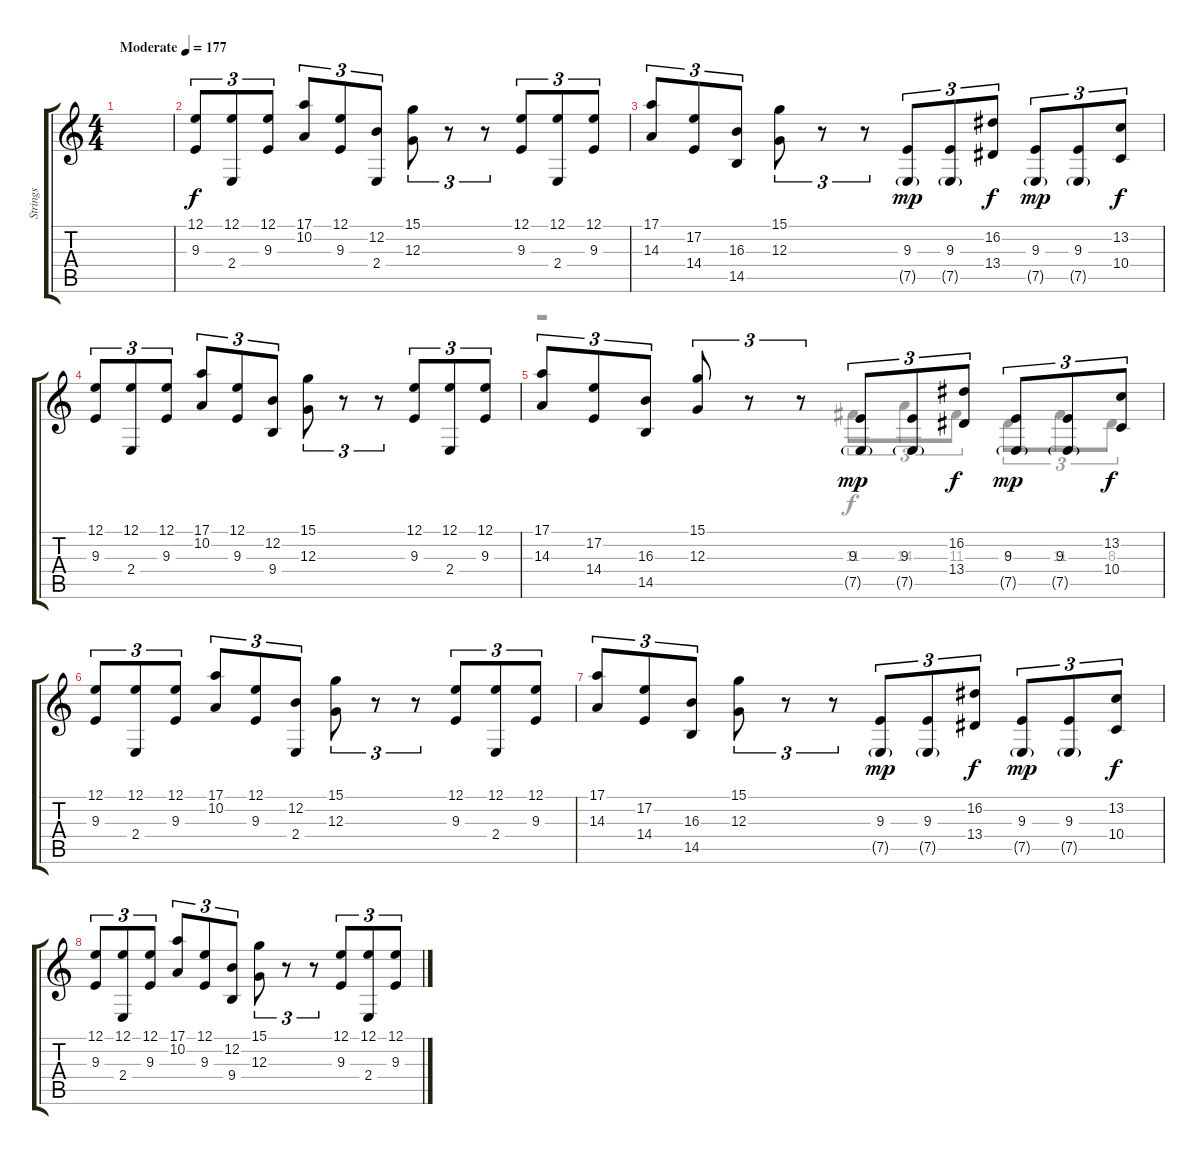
\track ("Strings" "Strings") {instrument stringensemble1}
\staff {score tabs}
\tuning (E4 B3 G3 D3 A2 E2) {hide}
\voice
\ts (4 4)
\tempo (177 "Moderate")
\clef g2
\ks c
|
(12.1 9.3).8{tu (3 2)} (12.1 2.4).8{tu (3 2)} (12.1 9.3).8{tu (3 2)} (17.1 10.2).8{tu (3 2)} (12.1 9.3).8{tu (3 2)} (12.2 2.4).8{tu (3 2)} (15.1 12.3).8{tu (3 2)} r.8{tu (3 2)} r.8{tu (3 2)} (12.1 9.3).8{tu (3 2)} (12.1 2.4).8{tu (3 2)} (12.1 9.3).8{tu (3 2)} |
(17.1 14.3).8{tu (3 2)} (17.2 14.4).8{tu (3 2)} (16.3 14.5).8{tu (3 2)} (15.1 12.3).8{tu (3 2)} r.8{tu (3 2)} r.8{tu (3 2)} (9.3 7.5{g}).8{tu (3 2) dy mp} (9.3 7.5{g}).8{tu (3 2)} (16.2 13.4).8{tu (3 2) dy f} (9.3 7.5{g}).8{tu (3 2) dy mp} (9.3 7.5{g}).8{tu (3 2)} (13.2 10.4).8{tu (3 2) dy f} |
(12.1 9.3).8{tu (3 2)} (12.1 2.4).8{tu (3 2)} (12.1 9.3).8{tu (3 2)} (17.1 10.2).8{tu (3 2)} (12.1 9.3).8{tu (3 2)} (12.2 9.4).8{tu (3 2)} (15.1 12.3).8{tu (3 2)} r.8{tu (3 2)} r.8{tu (3 2)} (12.1 9.3).8{tu (3 2)} (12.1 2.4).8{tu (3 2)} (12.1 9.3).8{tu (3 2)} |
(17.1 14.3).8{tu (3 2)} (17.2 14.4).8{tu (3 2)} (16.3 14.5).8{tu (3 2)} (15.1 12.3).8{tu (3 2)} r.8{tu (3 2)} r.8{tu (3 2)} (9.3 7.5{g}).8{tu (3 2) dy mp} (9.3 7.5{g}).8{tu (3 2)} (16.2 13.4).8{tu (3 2) dy f} (9.3 7.5{g}).8{tu (3 2) dy mp} (9.3 7.5{g}).8{tu (3 2)} (13.2 10.4).8{tu (3 2) dy f} |
(12.1 9.3).8{tu (3 2)} (12.1 2.4).8{tu (3 2)} (12.1 9.3).8{tu (3 2)} (17.1 10.2).8{tu (3 2)} (12.1 9.3).8{tu (3 2)} (12.2 2.4).8{tu (3 2)} (15.1 12.3).8{tu (3 2)} r.8{tu (3 2)} r.8{tu (3 2)} (12.1 9.3).8{tu (3 2)} (12.1 2.4).8{tu (3 2)} (12.1 9.3).8{tu (3 2)} |
(17.1 14.3).8{tu (3 2)} (17.2 14.4).8{tu (3 2)} (16.3 14.5).8{tu (3 2)} (15.1 12.3).8{tu (3 2)} r.8{tu (3 2)} r.8{tu (3 2)} (9.3 7.5{g}).8{tu (3 2) dy mp} (9.3 7.5{g}).8{tu (3 2)} (16.2 13.4).8{tu (3 2) dy f} (9.3 7.5{g}).8{tu (3 2) dy mp} (9.3 7.5{g}).8{tu (3 2)} (13.2 10.4).8{tu (3 2) dy f} |
(12.1 9.3).8{tu (3 2)} (12.1 2.4).8{tu (3 2)} (12.1 9.3).8{tu (3 2)} (17.1 10.2).8{tu (3 2)} (12.1 9.3).8{tu (3 2)} (12.2 9.4).8{tu (3 2)} (15.1 12.3).8{tu (3 2)} r.8{tu (3 2)} r.8{tu (3 2)} (12.1 9.3).8{tu (3 2)} (12.1 2.4).8{tu (3 2)} (12.1 9.3).8{tu (3 2)}
\voice
\clef g2
\ottava regular
\simile none
\ks c
|
|
|
|
r.2 11.3.8{tu (3 2)} 14.3.8{tu (3 2)} 11.3.8{tu (3 2)} 8.3.8{tu (3 2)} 11.3.8{tu (3 2)} 8.3.8{tu (3 2)} |
|
|
